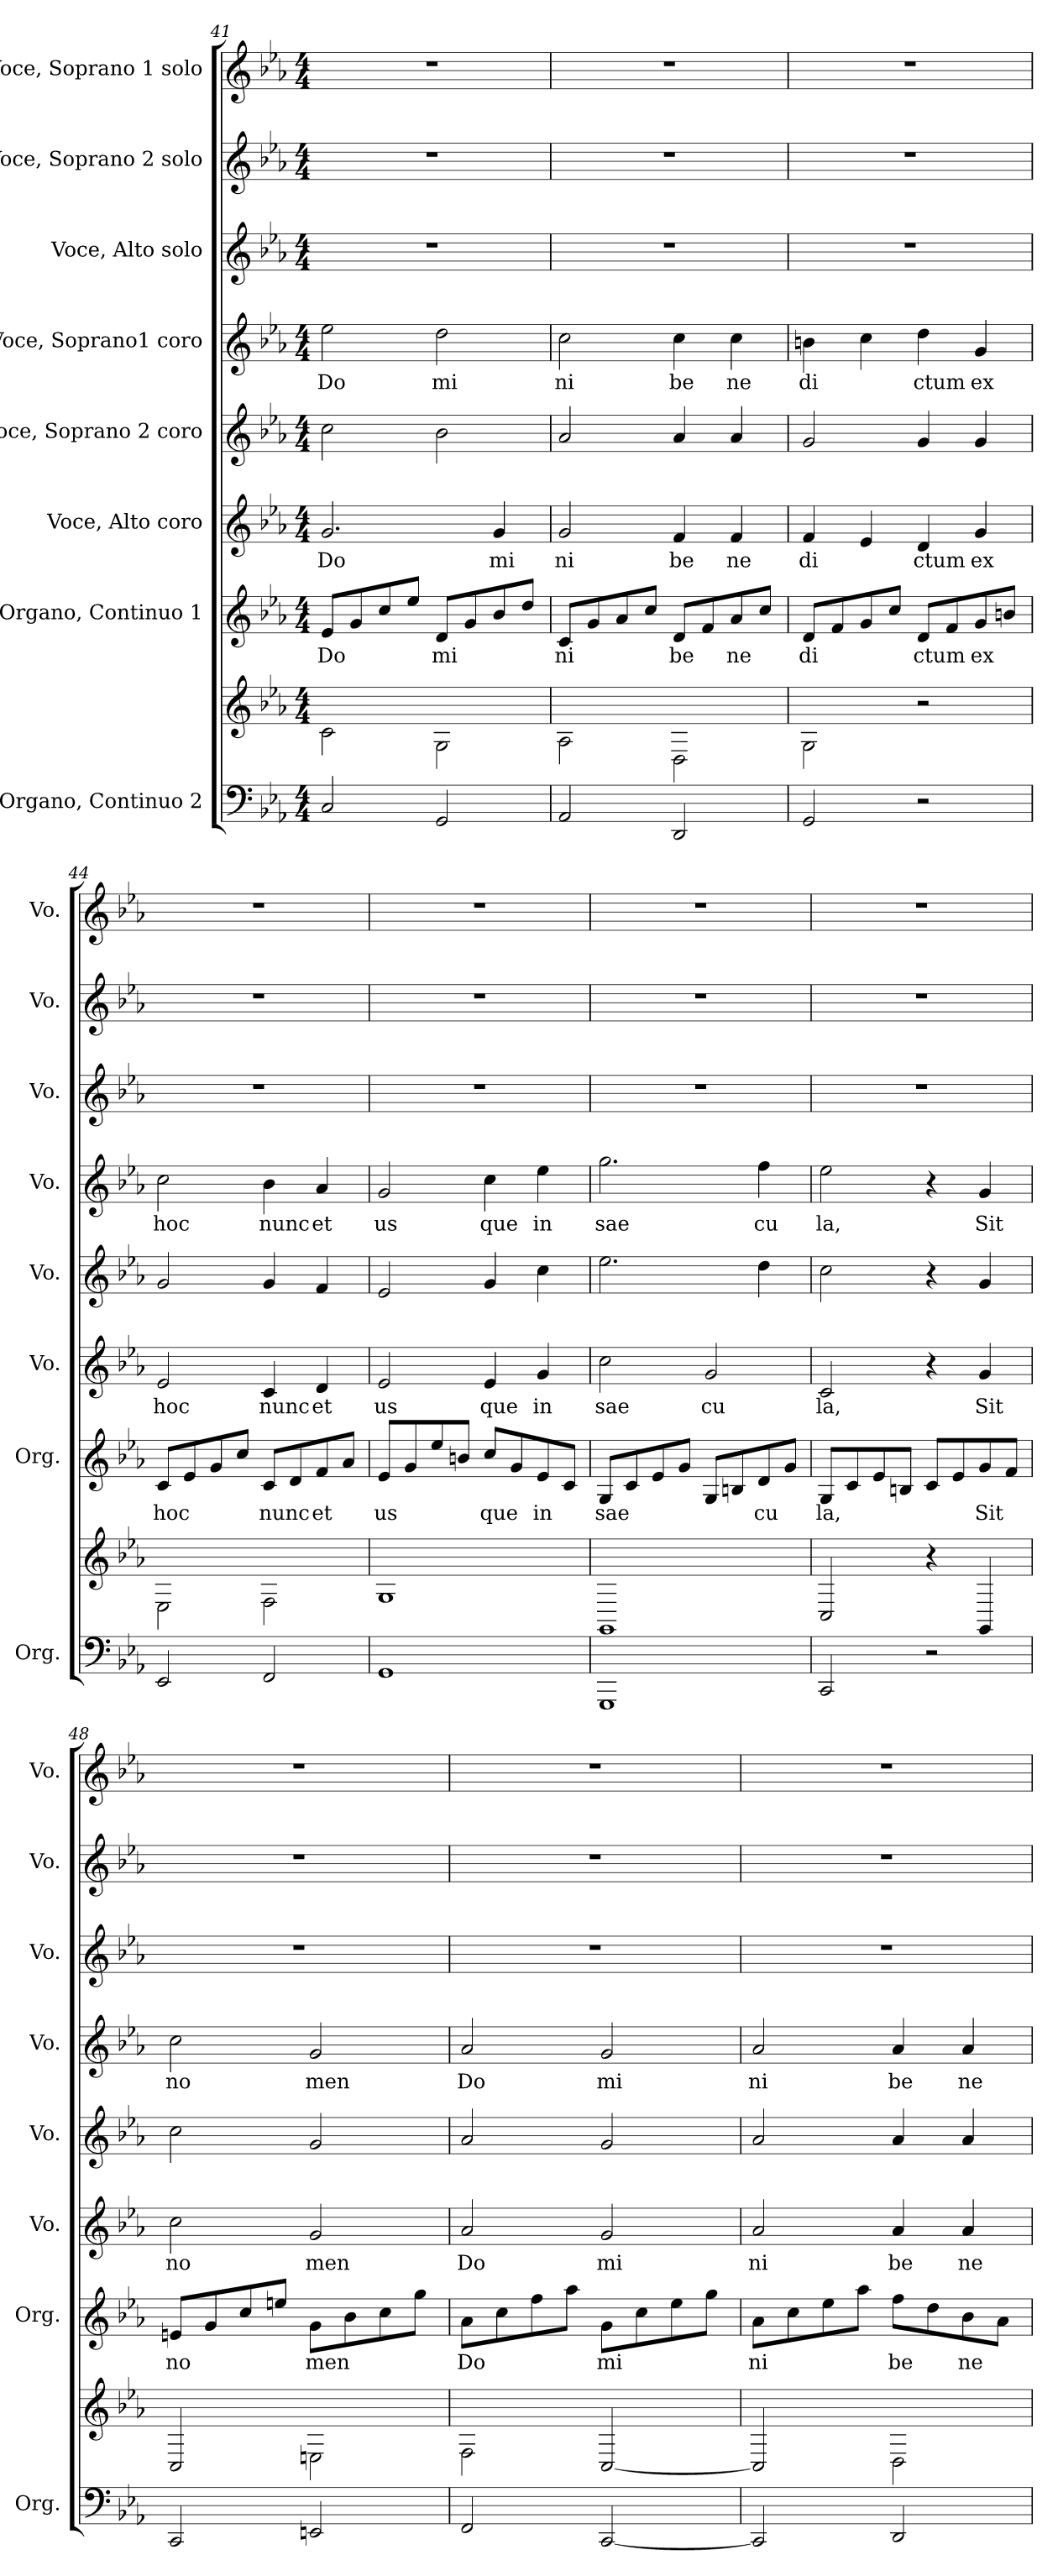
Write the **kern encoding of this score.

**kern	**kern	**kern	**text	**kern	**text	**kern	**kern	**text	**kern	**kern	**kern
*part8	*part8	*part7	*part7	*part6	*part6	*part5	*part4	*part4	*part3	*part2	*part1
*staff9	*staff8	*staff7	*staff7	*staff6	*staff6	*staff5	*staff4	*staff4	*staff3	*staff2	*staff1
*I"Organo, Continuo 2	*	*I"Organo, Continuo 1	*	*I"Voce, Alto coro	*	*I"Voce, Soprano 2 coro	*I"Voce, Soprano1  coro	*	*I"Voce, Alto solo	*I"Voce, Soprano 2 solo	*I"Voce, Soprano 1 solo
*I'Org.	*	*I'Org.	*	*I'Vo.	*	*I'Vo.	*I'Vo.	*	*I'Vo.	*I'Vo.	*I'Vo.
*clefF4	*clefG2	*clefG2	*	*clefG2	*	*clefG2	*clefG2	*	*clefG2	*clefG2	*clefG2
*k[b-e-a-]	*k[b-e-a-]	*k[b-e-a-]	*	*k[b-e-a-]	*	*k[b-e-a-]	*k[b-e-a-]	*	*k[b-e-a-]	*k[b-e-a-]	*k[b-e-a-]
*M4/4	*M4/4	*M4/4	*	*M4/4	*	*M4/4	*M4/4	*	*M4/4	*M4/4	*M4/4
=41	=41	=41	=41	=41	=41	=41	=41	=41	=41	=41	=41
!	!	!	!LO:LY:b	!	!LO:LY:b	!	!	!LO:LY:b	!	!	!
2C/	2c\	8e-/L	Do	2.g/	Do	2cc\	2ee-\	Do	1r	1r	1r
.	.	8g/	.	.	.	.	.	.	.	.	.
.	.	8cc/	.	.	.	.	.	.	.	.	.
.	.	8ee-/J	.	.	.	.	.	.	.	.	.
!	!	!	!LO:LY:b	!	!	!	!	!LO:LY:b	!	!	!
2GG/	2G\	8d/L	mi	.	.	2b-\	2dd\	mi	.	.	.
.	.	8g/	.	.	.	.	.	.	.	.	.
!	!	!	!	!	!LO:LY:b	!	!	!	!	!	!
.	.	8b-/	.	4g/	mi	.	.	.	.	.	.
.	.	8dd/J	.	.	.	.	.	.	.	.	.
=42	=42	=42	=42	=42	=42	=42	=42	=42	=42	=42	=42
!	!	!	!LO:LY:b	!	!LO:LY:b	!	!	!LO:LY:b	!	!	!
2AA-/	2A-\	8c/L	ni	2g/	ni	2a-/	2cc\	ni	1r	1r	1r
.	.	8g/	.	.	.	.	.	.	.	.	.
.	.	8a-/	.	.	.	.	.	.	.	.	.
.	.	8cc/J	.	.	.	.	.	.	.	.	.
!	!	!	!LO:LY:b	!	!LO:LY:b	!	!	!LO:LY:b	!	!	!
2DD/	2D\	8d/L	be	4f/	be	4a-/	4cc\	be	.	.	.
.	.	8f/	.	.	.	.	.	.	.	.	.
!	!	!	!LO:LY:b	!	!LO:LY:b	!	!	!LO:LY:b	!	!	!
.	.	8a-/	ne	4f/	ne	4a-/	4cc\	ne	.	.	.
.	.	8cc/J	.	.	.	.	.	.	.	.	.
=43	=43	=43	=43	=43	=43	=43	=43	=43	=43	=43	=43
!	!	!	!LO:LY:b	!	!LO:LY:b	!	!	!LO:LY:b	!	!	!
2GG/	2G\	8d/L	di	4f/	di	2g/	4bn\	di	1r	1r	1r
.	.	8f/	.	.	.	.	.	.	.	.	.
.	.	8g/	.	4e-/	.	.	4cc\	.	.	.	.
.	.	8cc/J	.	.	.	.	.	.	.	.	.
!	!	!	!LO:LY:b	!	!LO:LY:b	!	!	!LO:LY:b	!	!	!
2r	2r	8d/L	ctum	4d/	ctum	4g/	4dd\	ctum	.	.	.
.	.	8f/	.	.	.	.	.	.	.	.	.
!	!	!	!LO:LY:b	!	!LO:LY:b	!	!	!LO:LY:b	!	!	!
.	.	8g/	ex	4g/	ex	4g/	4g/	ex	.	.	.
.	.	8bn/J	.	.	.	.	.	.	.	.	.
!!LO:PB:g=z
=44	=44	=44	=44	=44	=44	=44	=44	=44	=44	=44	=44
!	!	!	!LO:LY:b	!	!LO:LY:b	!	!	!LO:LY:b	!	!	!
2EE-/	2E-\	8c/L	hoc	2e-/	hoc	2g/	2cc\	hoc	1r	1r	1r
.	.	8e-/	.	.	.	.	.	.	.	.	.
.	.	8g/	.	.	.	.	.	.	.	.	.
.	.	8cc/J	.	.	.	.	.	.	.	.	.
!	!	!	!LO:LY:b	!	!LO:LY:b	!	!	!LO:LY:b	!	!	!
2FF/	2F\	8c/L	nunc	4c/	nunc	4g/	4b-\	nunc	.	.	.
.	.	8d/	.	.	.	.	.	.	.	.	.
!	!	!	!LO:LY:b	!	!LO:LY:b	!	!	!LO:LY:b	!	!	!
.	.	8f/	et	4d/	et	4f/	4a-/	et	.	.	.
.	.	8a-/J	.	.	.	.	.	.	.	.	.
=45	=45	=45	=45	=45	=45	=45	=45	=45	=45	=45	=45
!	!	!	!LO:LY:b	!	!LO:LY:b	!	!	!LO:LY:b	!	!	!
1GG	1G	8e-/L	us	2e-/	us	2e-/	2g/	us	1r	1r	1r
.	.	8g/	.	.	.	.	.	.	.	.	.
.	.	8ee-/	.	.	.	.	.	.	.	.	.
.	.	8bn/J	.	.	.	.	.	.	.	.	.
!	!	!	!LO:LY:b	!	!LO:LY:b	!	!	!LO:LY:b	!	!	!
.	.	8cc/L	que	4e-/	que	4g/	4cc\	que	.	.	.
.	.	8g/	.	.	.	.	.	.	.	.	.
!	!	!	!LO:LY:b	!	!LO:LY:b	!	!	!LO:LY:b	!	!	!
.	.	8e-/	in	4g/	in	4cc\	4ee-\	in	.	.	.
.	.	8c/J	.	.	.	.	.	.	.	.	.
=46	=46	=46	=46	=46	=46	=46	=46	=46	=46	=46	=46
!	!	!	!LO:LY:b	!	!LO:LY:b	!	!	!LO:LY:b	!	!	!
1GGG	1GG	8G/L	sae	2cc\	sae	2.ee-\	2.gg\	sae	1r	1r	1r
.	.	8c/	.	.	.	.	.	.	.	.	.
.	.	8e-/	.	.	.	.	.	.	.	.	.
.	.	8g/J	.	.	.	.	.	.	.	.	.
!	!	!	!	!	!LO:LY:b	!	!	!	!	!	!
.	.	8G/L	.	2g/	cu	.	.	.	.	.	.
.	.	8Bn/	.	.	.	.	.	.	.	.	.
!	!	!	!LO:LY:b	!	!	!	!	!LO:LY:b	!	!	!
.	.	8d/	cu	.	.	4dd\	4ff\	cu	.	.	.
.	.	8g/J	.	.	.	.	.	.	.	.	.
=47	=47	=47	=47	=47	=47	=47	=47	=47	=47	=47	=47
!	!	!	!LO:LY:b	!	!LO:LY:b	!	!	!LO:LY:b	!	!	!
2CC/	2C/	8G/L	la,	2c/	la,	2cc\	2ee-\	la,	1r	1r	1r
.	.	8c/	.	.	.	.	.	.	.	.	.
.	.	8e-/	.	.	.	.	.	.	.	.	.
.	.	8Bn/J	.	.	.	.	.	.	.	.	.
2r	4r	8c/L	.	4r	.	4r	4r	.	.	.	.
.	.	8e-/	.	.	.	.	.	.	.	.	.
!	!	!	!LO:LY:b	!	!LO:LY:b	!	!	!LO:LY:b	!	!	!
.	4GG/	8g/	Sit	4g/	Sit	4g/	4g/	Sit	.	.	.
.	.	8f/J	.	.	.	.	.	.	.	.	.
!!LO:PB:g=z
=48	=48	=48	=48	=48	=48	=48	=48	=48	=48	=48	=48
!	!	!	!LO:LY:b	!	!LO:LY:b	!	!	!LO:LY:b	!	!	!
2CC/	2C/	8en/L	no	2cc\	no	2cc\	2cc\	no	1r	1r	1r
.	.	8g/	.	.	.	.	.	.	.	.	.
.	.	8cc/	.	.	.	.	.	.	.	.	.
.	.	8een/J	.	.	.	.	.	.	.	.	.
!	!	!	!LO:LY:b	!	!LO:LY:b	!	!	!LO:LY:b	!	!	!
2EEn/	2En\	8g\L	men	2g/	men	2g/	2g/	men	.	.	.
.	.	8b-\	.	.	.	.	.	.	.	.	.
.	.	8cc\	.	.	.	.	.	.	.	.	.
.	.	8gg\J	.	.	.	.	.	.	.	.	.
=49	=49	=49	=49	=49	=49	=49	=49	=49	=49	=49	=49
!	!	!	!LO:LY:b	!	!LO:LY:b	!	!	!LO:LY:b	!	!	!
2FF/	2F\	8a-\L	Do	2a-/	Do	2a-/	2a-/	Do	1r	1r	1r
.	.	8cc\	.	.	.	.	.	.	.	.	.
.	.	8ff\	.	.	.	.	.	.	.	.	.
.	.	8aa-\J	.	.	.	.	.	.	.	.	.
!	!	!	!LO:LY:b	!	!LO:LY:b	!	!	!LO:LY:b	!	!	!
[2CC/	[2C/	8g\L	mi	2g/	mi	2g/	2g/	mi	.	.	.
.	.	8cc\	.	.	.	.	.	.	.	.	.
.	.	8ee-\	.	.	.	.	.	.	.	.	.
.	.	8gg\J	.	.	.	.	.	.	.	.	.
=50	=50	=50	=50	=50	=50	=50	=50	=50	=50	=50	=50
!	!	!	!LO:LY:b	!	!LO:LY:b	!	!	!LO:LY:b	!	!	!
2CC/]	2C/]	8a-\L	ni	2a-/	ni	2a-/	2a-/	ni	1r	1r	1r
.	.	8cc\	.	.	.	.	.	.	.	.	.
.	.	8ee-\	.	.	.	.	.	.	.	.	.
.	.	8aa-\J	.	.	.	.	.	.	.	.	.
!	!	!	!LO:LY:b	!	!LO:LY:b	!	!	!LO:LY:b	!	!	!
2DD/	2D\	8ff\L	be	4a-/	be	4a-/	4a-/	be	.	.	.
.	.	8dd\	.	.	.	.	.	.	.	.	.
!	!	!	!LO:LY:b	!	!LO:LY:b	!	!	!LO:LY:b	!	!	!
.	.	8b-\	ne	4a-/	ne	4a-/	4a-/	ne	.	.	.
.	.	8a-\J	.	.	.	.	.	.	.	.	.
=	=	=	=	=	=	=	=	=	=	=	=
*-	*-	*-	*-	*-	*-	*-	*-	*-	*-	*-	*-
